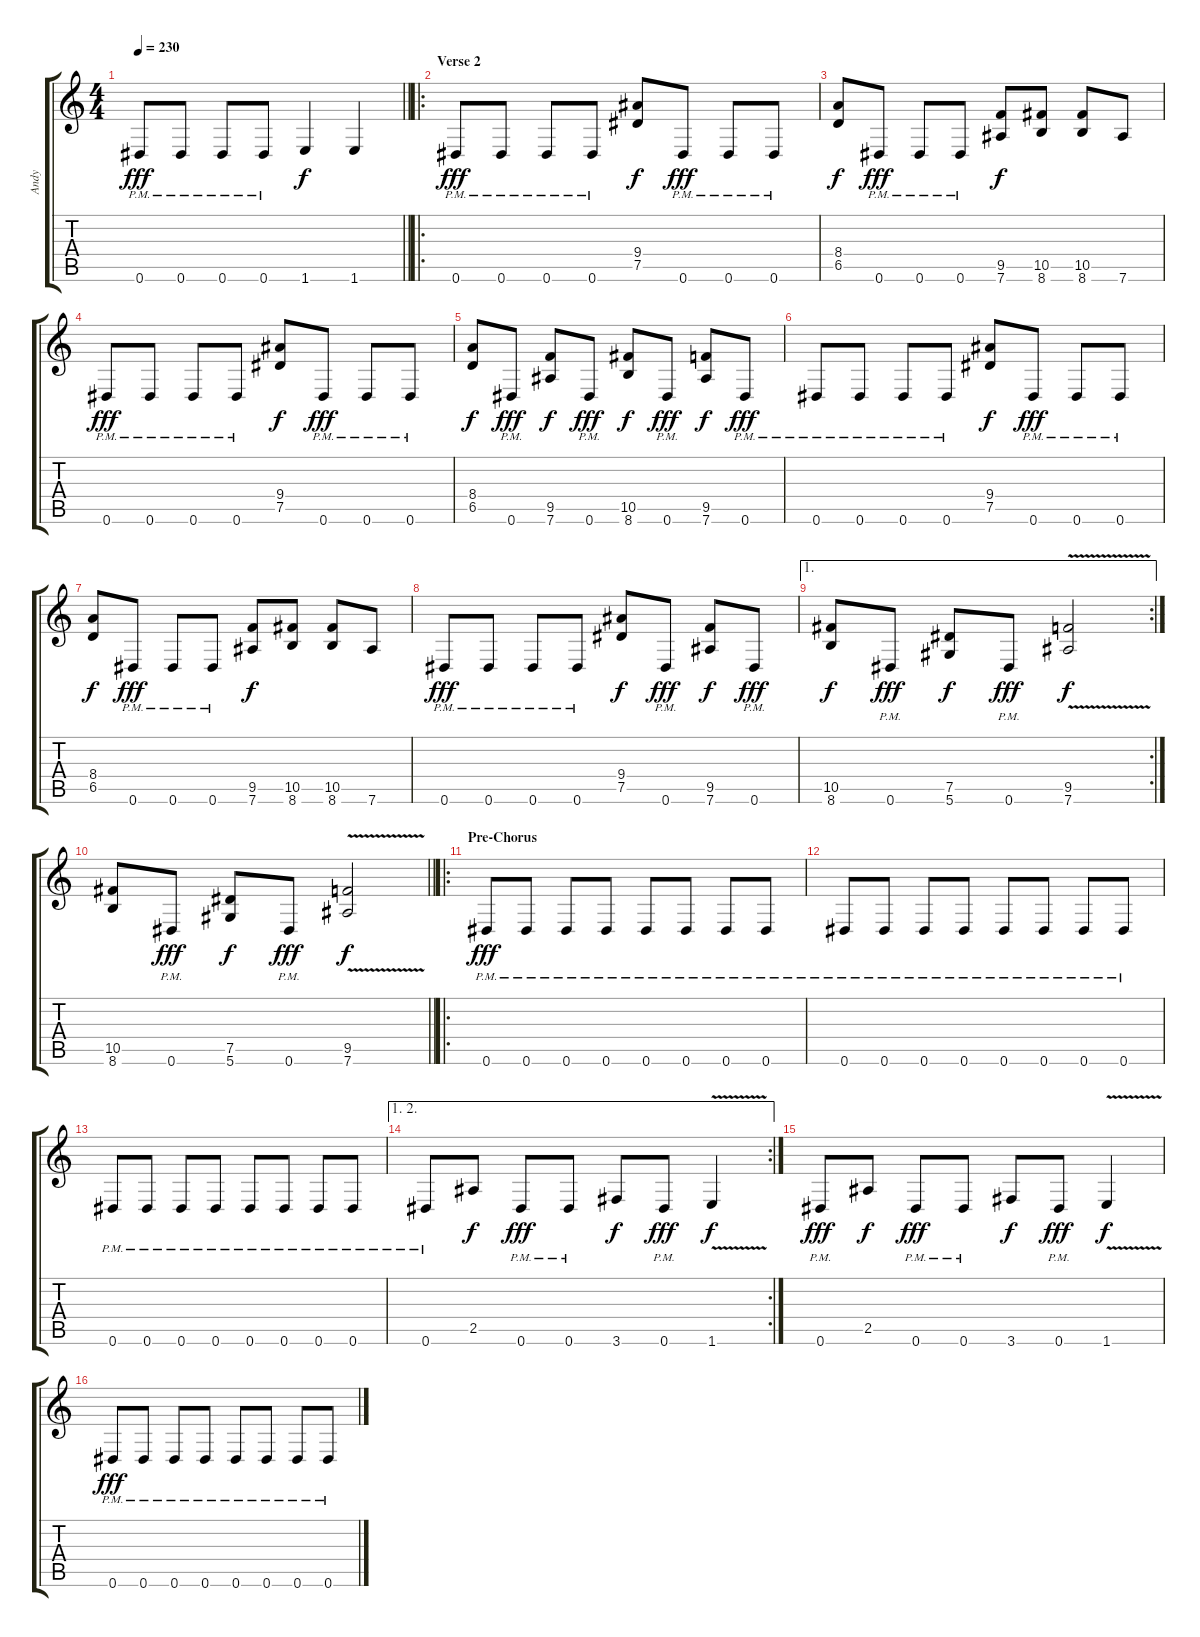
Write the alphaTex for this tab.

\track ("Andy" "Andy") {instrument distortionguitar}
\staff {score tabs}
\tuning (Eb4 Bb3 Gb3 Db3 Ab2 Eb2) {hide}
\ts (4 4)
\tempo 230
\clef g2
\barLineRight lightlight
\ks c
0.6{pm}.8{dy fff} 0.6{pm}.8 0.6{pm}.8 0.6{pm}.8 1.6.4{dy f} 1.6.4 |
\ro
\section ("" "Verse 2")
0.6{pm}.8{dy fff} 0.6{pm}.8 0.6{pm}.8 0.6{pm}.8 (9.4 7.5).8{dy f} 0.6{pm}.8{dy fff} 0.6{pm}.8 0.6{pm}.8 |
(8.4 6.5).8{dy f} 0.6{pm}.8{dy fff} 0.6{pm}.8 0.6{pm}.8 (9.5 7.6).8{dy f} (10.5 8.6).8 (10.5 8.6).8 7.6.8 |
0.6{pm}.8{dy fff} 0.6{pm}.8 0.6{pm}.8 0.6{pm}.8 (9.4 7.5).8{dy f} 0.6{pm}.8{dy fff} 0.6{pm}.8 0.6{pm}.8 |
(8.4 6.5).8{dy f} 0.6{pm}.8{dy fff} (9.5 7.6).8{dy f} 0.6{pm}.8{dy fff} (10.5 8.6).8{dy f} 0.6{pm}.8{dy fff} (9.5 7.6).8{dy f} 0.6{pm}.8{dy fff} |
0.6{pm}.8 0.6{pm}.8 0.6{pm}.8 0.6{pm}.8 (9.4 7.5).8{dy f} 0.6{pm}.8{dy fff} 0.6{pm}.8 0.6{pm}.8 |
(8.4 6.5).8{dy f} 0.6{pm}.8{dy fff} 0.6{pm}.8 0.6{pm}.8 (9.5 7.6).8{dy f} (10.5 8.6).8 (10.5 8.6).8 7.6.8 |
0.6{pm}.8{dy fff} 0.6{pm}.8 0.6{pm}.8 0.6{pm}.8 (9.4 7.5).8{dy f} 0.6{pm}.8{dy fff} (9.5 7.6).8{dy f} 0.6{pm}.8{dy fff} |
\ae 1
\rc 2
(10.5 8.6).8{dy f} 0.6{pm}.8{dy fff} (7.5 5.6).8{dy f} 0.6{pm}.8{dy fff} (9.5{v} 7.6{v}).2{dy f} |
\barLineRight lightlight
(10.5 8.6).8 0.6{pm}.8{dy fff} (7.5 5.6).8{dy f} 0.6{pm}.8{dy fff} (9.5{v} 7.6{v}).2{dy f} |
\ro
\section ("" "Pre-Chorus")
0.6{pm}.8{dy fff} 0.6{pm}.8 0.6{pm}.8 0.6{pm}.8 0.6{pm}.8 0.6{pm}.8 0.6{pm}.8 0.6{pm}.8 |
0.6{pm}.8 0.6{pm}.8 0.6{pm}.8 0.6{pm}.8 0.6{pm}.8 0.6{pm}.8 0.6{pm}.8 0.6{pm}.8 |
0.6{pm}.8 0.6{pm}.8 0.6{pm}.8 0.6{pm}.8 0.6{pm}.8 0.6{pm}.8 0.6{pm}.8 0.6{pm}.8 |
\ae (1 2)
\rc 2
0.6{pm}.8 2.5.8{dy f} 0.6{pm}.8{dy fff} 0.6{pm}.8 3.6.8{dy f} 0.6{pm}.8{dy fff} 1.6{v}.4{dy f} |
0.6{pm}.8{dy fff} 2.5.8{dy f} 0.6{pm}.8{dy fff} 0.6{pm}.8 3.6.8{dy f} 0.6{pm}.8{dy fff} 1.6{v}.4{dy f} |
0.6{pm}.8{dy fff} 0.6{pm}.8 0.6{pm}.8 0.6{pm}.8 0.6{pm}.8 0.6{pm}.8 0.6{pm}.8 0.6{pm}.8
